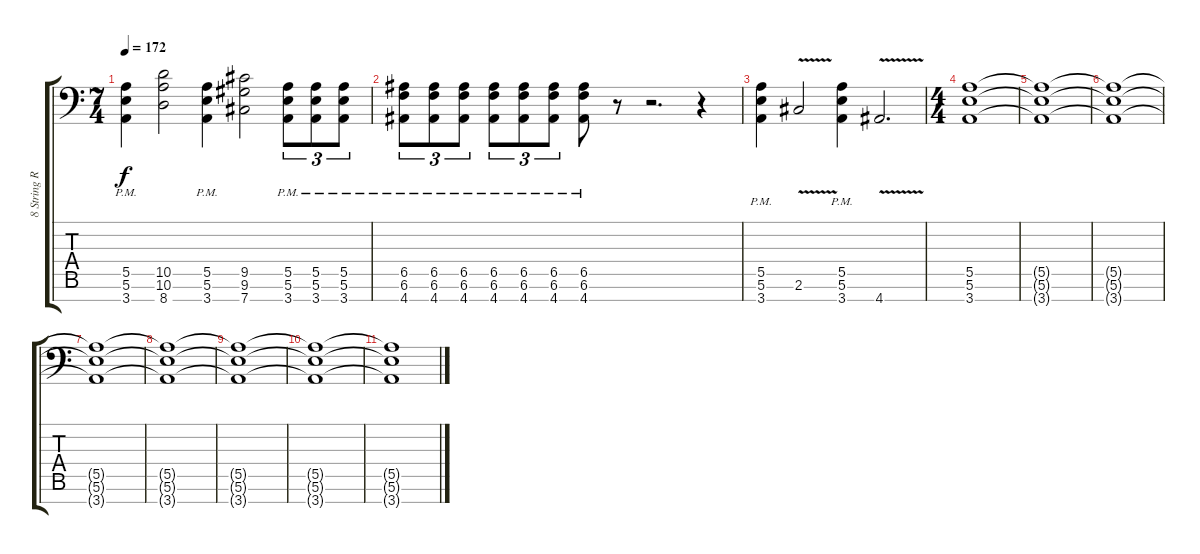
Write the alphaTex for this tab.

\track ("8 String Rhythm L" "8 String R") {instrument distortionguitar}
\staff {score tabs}
\tuning (B3 G3 D3 A2 E2 B1 Gb1) {hide}
\ts (7 4)
\tempo 172
\clef f4
\ks c
(5.5{pm} 5.6{pm} 3.7{pm}).4{dy f} (10.5 10.6 8.7).2 (5.5{pm} 5.6{pm} 3.7{pm}).4 (9.5 9.6 7.7).2 (5.5{pm} 5.6{pm} 3.7{pm}).8{tu (3 2)} (5.5{pm} 5.6{pm} 3.7{pm}).8{tu (3 2)} (5.5{pm} 5.6{pm} 3.7{pm}).8{tu (3 2)} |
(6.5{pm} 6.6{pm} 4.7{pm}).8{tu (3 2)} (6.5{pm} 6.6{pm} 4.7{pm}).8{tu (3 2)} (6.5{pm} 6.6{pm} 4.7{pm}).8{tu (3 2)} (6.5{pm} 6.6{pm} 4.7{pm}).8{tu (3 2)} (6.5{pm} 6.6{pm} 4.7{pm}).8{tu (3 2)} (6.5{pm} 6.6{pm} 4.7{pm}).8{tu (3 2)} (6.5{pm} 6.6{pm} 4.7{pm}).8 r.8 r.2{d} r.4 |
(5.5{pm} 5.6{pm} 3.7{pm}).4 2.6{v}.2 (5.5{pm} 5.6{pm} 3.7{pm}).4 4.7{v}.2{d} |
\ts (4 4)
(5.5 5.6 3.7).1 |
(5.5{t} 5.6{t} 3.7{t}).1 |
(5.5{t} 5.6{t} 3.7{t}).1 |
(5.5{t} 5.6{t} 3.7{t}).1 |
(5.5{t} 5.6{t} 3.7{t}).1 |
(5.5{t} 5.6{t} 3.7{t}).1 |
(5.5{t} 5.6{t} 3.7{t}).1 |
(5.5{t} 5.6{t} 3.7{t}).1
